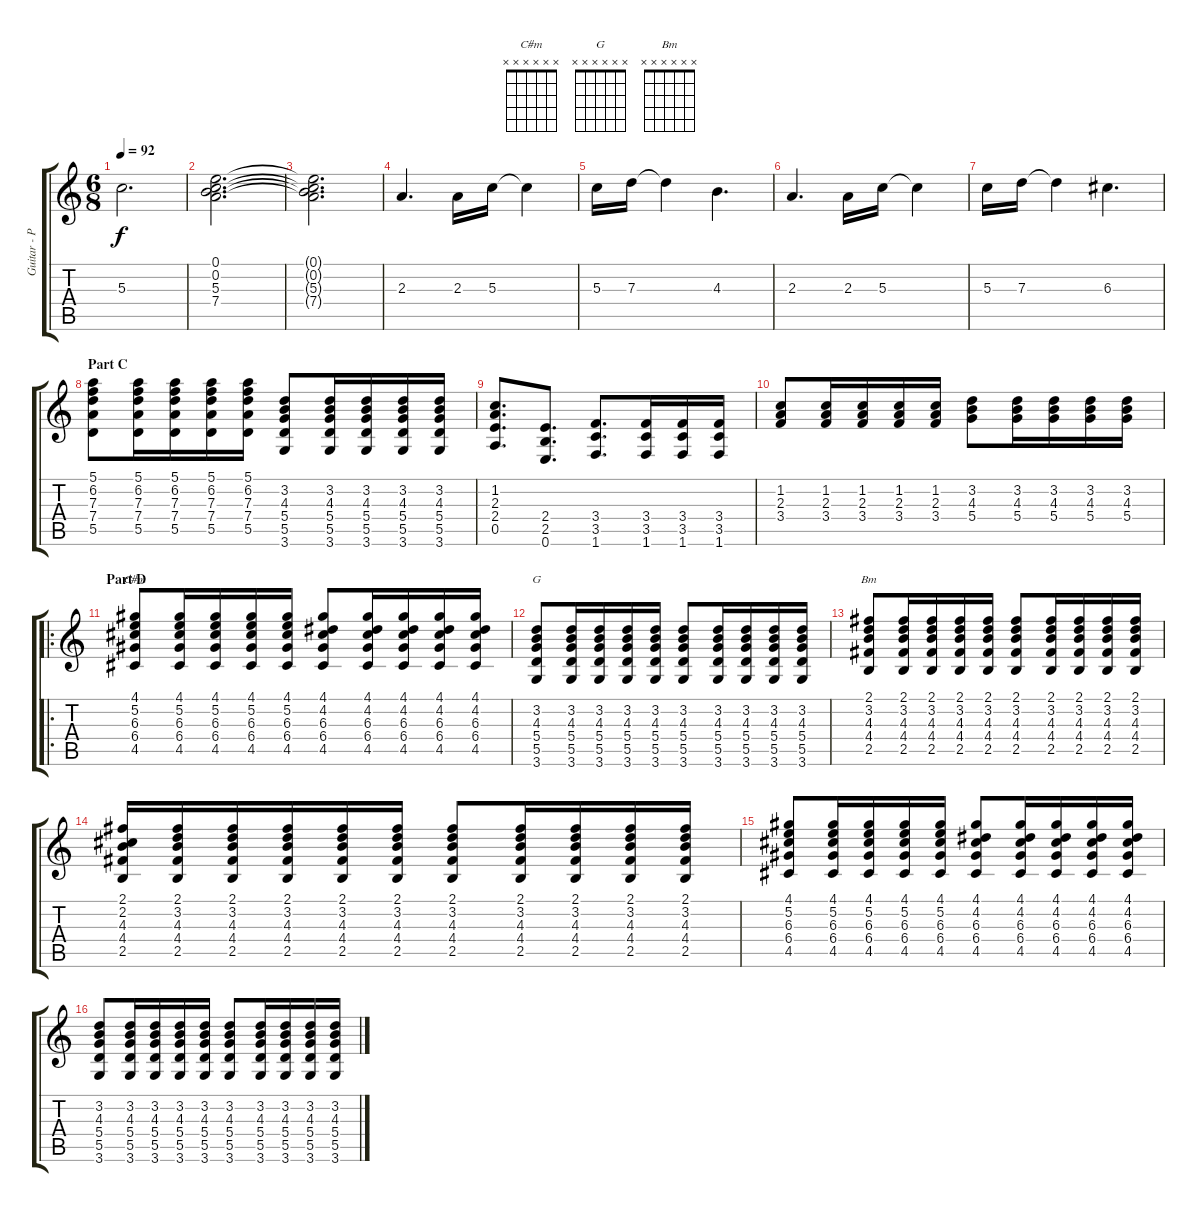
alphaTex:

\track ("Guitar - Peter Lindgren" "Guitar - P") {instrument distortionguitar}
\staff {score tabs}
\tuning (E4 B3 G3 D3 A2 E2) {hide}
\chord ("C#m" x x x x x x)
\chord ("G" x x x x x x)
\chord ("Bm" x x x x x x)
\ts (6 8)
\tempo 92
\clef g2
\ks c
5.3{t}.2{d dy f} |
(0.1 0.2 5.3 7.4).2{d} |
(0.1{t} 0.2{t} 5.3{t} 7.4{t}).2{d} |
2.3.4{d} 2.3.16 5.3.16 5.3{t}.4 |
5.3.16 7.3.16 7.3{t}.4 4.3.4{d} |
2.3.4{d} 2.3.16 5.3.16 5.3{t}.4 |
5.3.16 7.3.16 7.3{t}.4 6.3.4{d} |
\section ("" "Part C")
(5.1 6.2 7.3 7.4 5.5).8 (5.1 6.2 7.3 7.4 5.5).16 (5.1 6.2 7.3 7.4 5.5).16 (5.1 6.2 7.3 7.4 5.5).16 (5.1 6.2 7.3 7.4 5.5).16 (3.2 4.3 5.4 5.5 3.6).8 (3.2 4.3 5.4 5.5 3.6).16 (3.2 4.3 5.4 5.5 3.6).16 (3.2 4.3 5.4 5.5 3.6).16 (3.2 4.3 5.4 5.5 3.6).16 |
(1.2 2.3 2.4 0.5).8{d} (2.4 2.5 0.6).8{d} (3.4 3.5 1.6).8{d} (3.4 3.5 1.6).16 (3.4 3.5 1.6).16 (3.4 3.5 1.6).16 |
(1.2 2.3 3.4).8 (1.2 2.3 3.4).16 (1.2 2.3 3.4).16 (1.2 2.3 3.4).16 (1.2 2.3 3.4).16 (3.2 4.3 5.4).8 (3.2 4.3 5.4).16 (3.2 4.3 5.4).16 (3.2 4.3 5.4).16 (3.2 4.3 5.4).16 |
\ro
\section ("" "Part D")
(4.1 5.2 6.3 6.4 4.5).8{ch "C#m"} (4.1 5.2 6.3 6.4 4.5).16 (4.1 5.2 6.3 6.4 4.5).16 (4.1 5.2 6.3 6.4 4.5).16 (4.1 5.2 6.3 6.4 4.5).16 (4.1 4.2 6.3 6.4 4.5).8 (4.1 4.2 6.3 6.4 4.5).16 (4.1 4.2 6.3 6.4 4.5).16 (4.1 4.2 6.3 6.4 4.5).16 (4.1 4.2 6.3 6.4 4.5).16 |
(3.2 4.3 5.4 5.5 3.6).8{ch "G"} (3.2 4.3 5.4 5.5 3.6).16 (3.2 4.3 5.4 5.5 3.6).16 (3.2 4.3 5.4 5.5 3.6).16 (3.2 4.3 5.4 5.5 3.6).16 (3.2 4.3 5.4 5.5 3.6).8 (3.2 4.3 5.4 5.5 3.6).16 (3.2 4.3 5.4 5.5 3.6).16 (3.2 4.3 5.4 5.5 3.6).16 (3.2 4.3 5.4 5.5 3.6).16 |
(2.1 3.2 4.3 4.4 2.5).8{ch "Bm"} (2.1 3.2 4.3 4.4 2.5).16 (2.1 3.2 4.3 4.4 2.5).16 (2.1 3.2 4.3 4.4 2.5).16 (2.1 3.2 4.3 4.4 2.5).16 (2.1 3.2 4.3 4.4 2.5).8 (2.1 3.2 4.3 4.4 2.5).16 (2.1 3.2 4.3 4.4 2.5).16 (2.1 3.2 4.3 4.4 2.5).16 (2.1 3.2 4.3 4.4 2.5).16 |
(2.1 2.2 4.3 4.4 2.5).16 (2.1 3.2 4.3 4.4 2.5).16 (2.1 3.2 4.3 4.4 2.5).16 (2.1 3.2 4.3 4.4 2.5).16 (2.1 3.2 4.3 4.4 2.5).16 (2.1 3.2 4.3 4.4 2.5).16 (2.1 3.2 4.3 4.4 2.5).8 (2.1 3.2 4.3 4.4 2.5).16 (2.1 3.2 4.3 4.4 2.5).16 (2.1 3.2 4.3 4.4 2.5).16 (2.1 3.2 4.3 4.4 2.5).16 |
(4.1 5.2 6.3 6.4 4.5).8 (4.1 5.2 6.3 6.4 4.5).16 (4.1 5.2 6.3 6.4 4.5).16 (4.1 5.2 6.3 6.4 4.5).16 (4.1 5.2 6.3 6.4 4.5).16 (4.1 4.2 6.3 6.4 4.5).8 (4.1 4.2 6.3 6.4 4.5).16 (4.1 4.2 6.3 6.4 4.5).16 (4.1 4.2 6.3 6.4 4.5).16 (4.1 4.2 6.3 6.4 4.5).16 |
(3.2 4.3 5.4 5.5 3.6).8 (3.2 4.3 5.4 5.5 3.6).16 (3.2 4.3 5.4 5.5 3.6).16 (3.2 4.3 5.4 5.5 3.6).16 (3.2 4.3 5.4 5.5 3.6).16 (3.2 4.3 5.4 5.5 3.6).8 (3.2 4.3 5.4 5.5 3.6).16 (3.2 4.3 5.4 5.5 3.6).16 (3.2 4.3 5.4 5.5 3.6).16 (3.2 4.3 5.4 5.5 3.6).16
